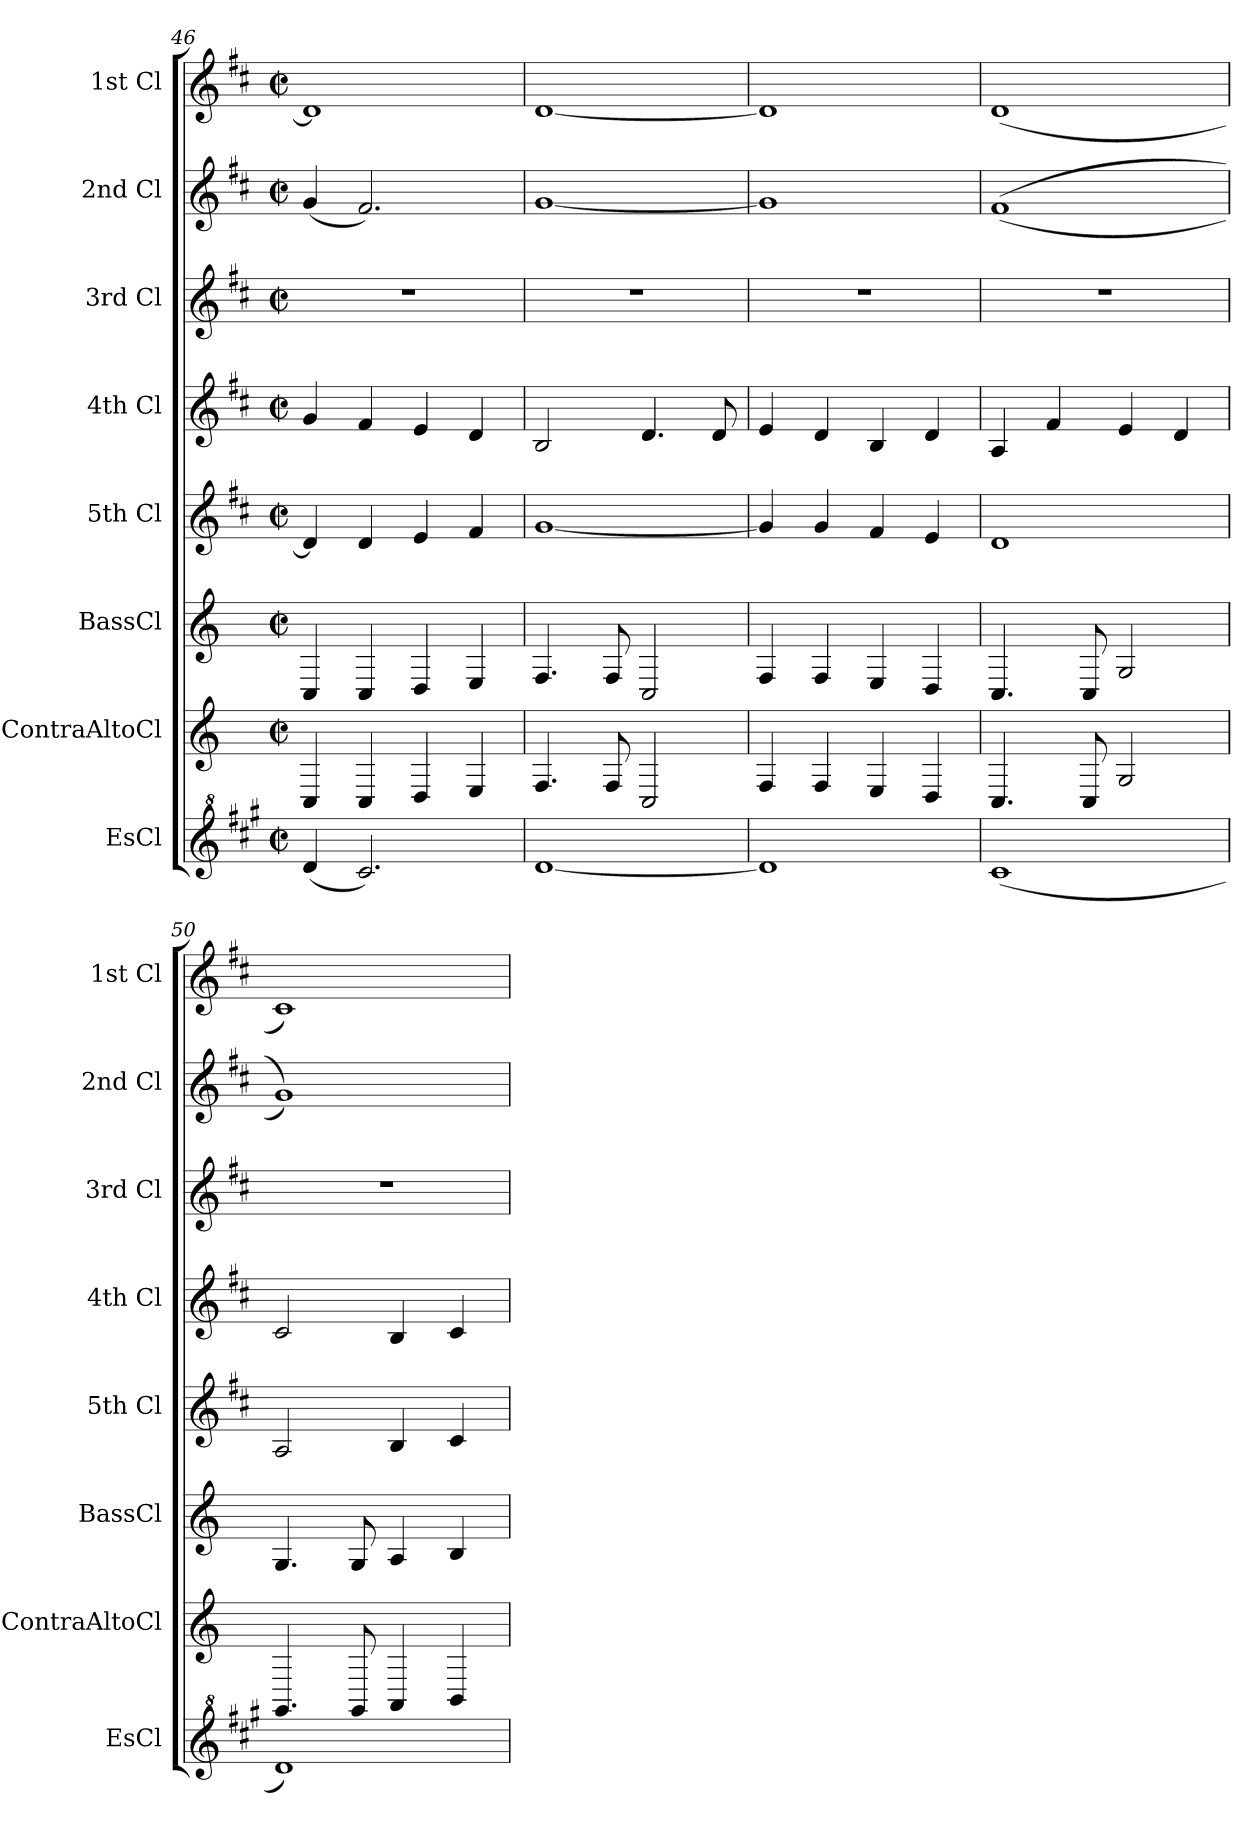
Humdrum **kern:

**kern	**kern	**kern	**kern	**kern	**kern	**kern	**kern
*part8	*part7	*part6	*part5	*part4	*part3	*part2	*part1
*staff8	*staff7	*staff6	*staff5	*staff4	*staff3	*staff2	*staff1
*I"EsCl	*I"ContraAltoCl	*I"BassCl	*I"5th Cl	*I"4th Cl	*I"3rd Cl	*I"2nd Cl	*I"1st Cl
*I'EsCl	*I'ContraAltoCl	*I'BassCl	*I'5th Cl	*I'4th Cl	*I'3rd Cl	*I'2nd Cl	*I'1st Cl
!!LO:PB:g=z
*clefG^2	*clefG2	*clefG2	*clefG2	*clefG2	*clefG2	*clefG2	*clefG2
*ITrd5c9	*ITrd12c21	*ITrd8c14	*ITrd1c2	*ITrd1c2	*ITrd1c2	*ITrd1c2	*ITrd1c2
*k[]	*k[]	*k[]	*k[]	*k[]	*k[]	*k[]	*k[]
*M4/4	*M4/4	*M4/4	*M4/4	*M4/4	*M4/4	*M4/4	*M4/4
*met(c|)	*met(c|)	*met(c|)	*met(c|)	*met(c|)	*met(c|)	*met(c|)	*met(c|)
=46	=46	=46	=46	=46	=46	=46	=46
(4f/	4CC/	4CC/	4c/]	4f/	1r	(4f/	1c]
2.e/)	4CC/	4CC/	4c/	4e/	.	2.e/)	.
.	4DD/	4DD/	4d/	4d/	.	.	.
.	4EE/	4EE/	4e/	4c/	.	.	.
=47	=47	=47	=47	=47	=47	=47	=47
[1f	4.FF/	4.FF/	[1f	2A/	1r	[1f	[1c
.	8FF/	8FF/	.	.	.	.	.
.	2CC/	2CC/	.	4.c/	.	.	.
.	.	.	.	8c/	.	.	.
=48	=48	=48	=48	=48	=48	=48	=48
1f]	4FF/	4FF/	4f/]	4d/	1r	1f]	1c]
.	4FF/	4FF/	4f/	4c/	.	.	.
.	4EE/	4EE/	4e/	4A/	.	.	.
.	4DD/	4DD/	4d/	4c/	.	.	.
=49	=49	=49	=49	=49	=49	=49	=49
(1e	4.CC/	4.CC/	1c	4G/	1r	((1e	(1c
.	.	.	.	4e/	.	.	.
.	8CC/	8CC/	.	.	.	.	.
.	2GG/	2GG/	.	4d/	.	.	.
.	.	.	.	4c/	.	.	.
=50	=50	=50	=50	=50	=50	=50	=50
1f)	4.GGG/	4.GG/	2G/	2B/	1r	1f))	1B)
.	8GGG/	8GG/	.	.	.	.	.
.	4AAA/	4AA/	4A/	4A/	.	.	.
.	4BBB/	4BB/	4B/	4B/	.	.	.
=	=	=	=	=	=	=	=
*-	*-	*-	*-	*-	*-	*-	*-
